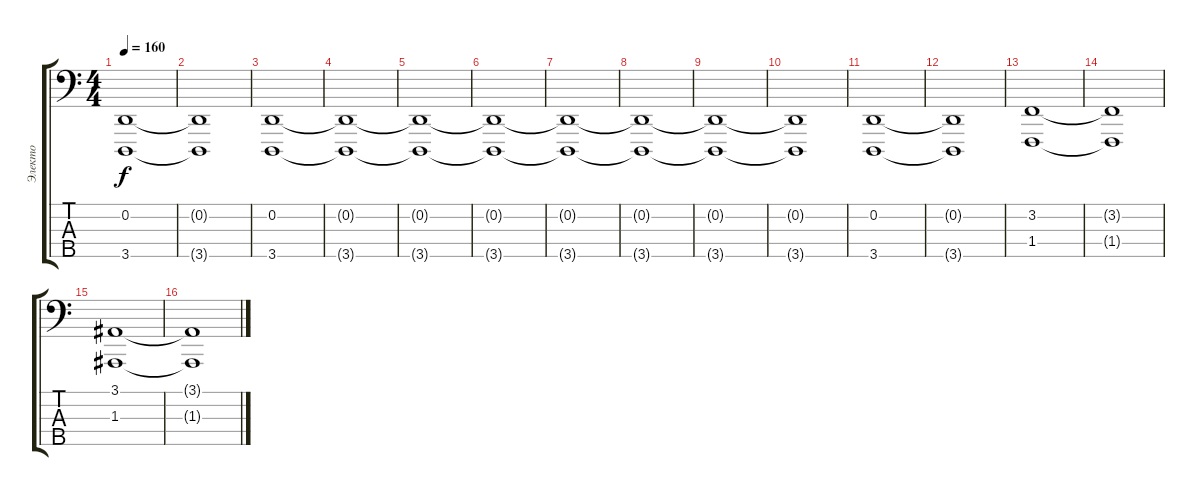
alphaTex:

\track ("Электо" "Электо") {instrument synthstrings2}
\staff {score tabs}
\tuning (G2 D2 A1 E1 B0) {hide}
\ts (4 4)
\tempo 160
\clef f4
\ks c
(0.2{t} 3.5{t}).1{dy f} |
(0.2{t} 3.5{t}).1 |
(0.2 3.5).1 |
(0.2{t} 3.5{t}).1 |
(0.2{t} 3.5{t}).1 |
(0.2{t} 3.5{t}).1 |
(0.2{t} 3.5{t}).1 |
(0.2{t} 3.5{t}).1 |
(0.2{t} 3.5{t}).1 |
(0.2{t} 3.5{t}).1 |
(0.2 3.5).1 |
(0.2{t} 3.5{t}).1 |
(3.2 1.4).1 |
(3.2{t} 1.4{t}).1 |
(3.1 1.3).1 |
(3.1{t} 1.3{t}).1
